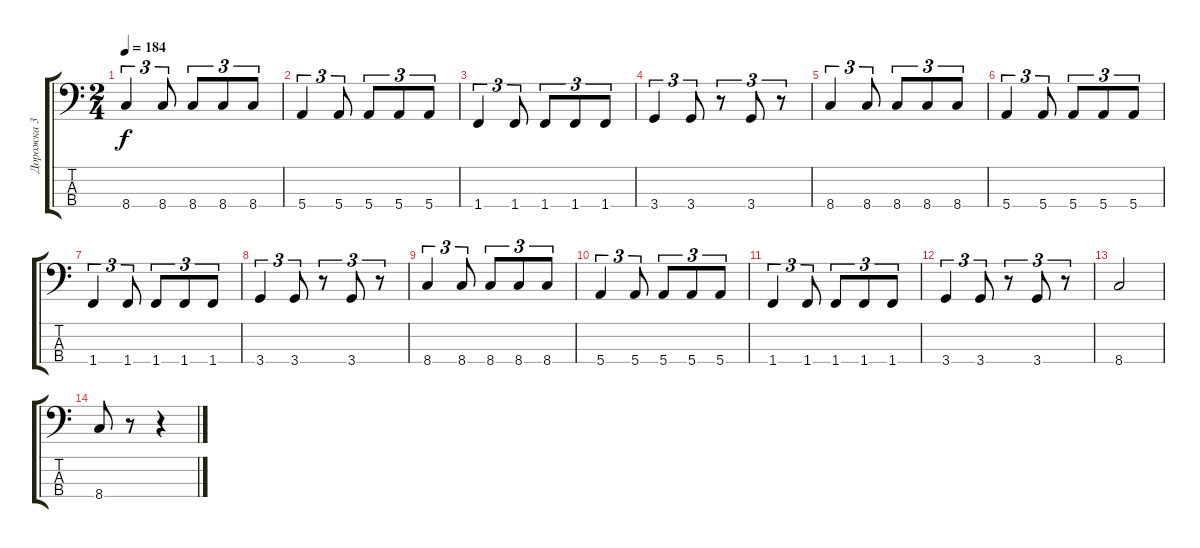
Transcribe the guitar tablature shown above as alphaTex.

\track ("Дорожка 3" "Дорожка 3") {instrument electricbasspick}
\staff {score tabs}
\tuning (G2 D2 A1 E1) {hide}
\ts (2 4)
\tempo 184
\clef f4
\ks c
8.4.4{tu (3 2) dy f instrument electricbasspick} 8.4.8{tu (3 2)} 8.4.8{tu (3 2)} 8.4.8{tu (3 2)} 8.4.8{tu (3 2)} |
5.4.4{tu (3 2)} 5.4.8{tu (3 2)} 5.4.8{tu (3 2)} 5.4.8{tu (3 2)} 5.4.8{tu (3 2)} |
1.4.4{tu (3 2)} 1.4.8{tu (3 2)} 1.4.8{tu (3 2)} 1.4.8{tu (3 2)} 1.4.8{tu (3 2)} |
3.4.4{tu (3 2)} 3.4.8{tu (3 2)} r.8{tu (3 2)} 3.4.8{tu (3 2)} r.8{tu (3 2)} |
8.4.4{tu (3 2) instrument electricbasspick} 8.4.8{tu (3 2)} 8.4.8{tu (3 2)} 8.4.8{tu (3 2)} 8.4.8{tu (3 2)} |
5.4.4{tu (3 2)} 5.4.8{tu (3 2)} 5.4.8{tu (3 2)} 5.4.8{tu (3 2)} 5.4.8{tu (3 2)} |
1.4.4{tu (3 2)} 1.4.8{tu (3 2)} 1.4.8{tu (3 2)} 1.4.8{tu (3 2)} 1.4.8{tu (3 2)} |
3.4.4{tu (3 2)} 3.4.8{tu (3 2)} r.8{tu (3 2)} 3.4.8{tu (3 2)} r.8{tu (3 2)} |
8.4.4{tu (3 2) instrument electricbasspick} 8.4.8{tu (3 2)} 8.4.8{tu (3 2)} 8.4.8{tu (3 2)} 8.4.8{tu (3 2)} |
5.4.4{tu (3 2)} 5.4.8{tu (3 2)} 5.4.8{tu (3 2)} 5.4.8{tu (3 2)} 5.4.8{tu (3 2)} |
1.4.4{tu (3 2)} 1.4.8{tu (3 2)} 1.4.8{tu (3 2)} 1.4.8{tu (3 2)} 1.4.8{tu (3 2)} |
3.4.4{tu (3 2)} 3.4.8{tu (3 2)} r.8{tu (3 2)} 3.4.8{tu (3 2)} r.8{tu (3 2)} |
8.4.2 |
8.4.8 r.8 r.4
